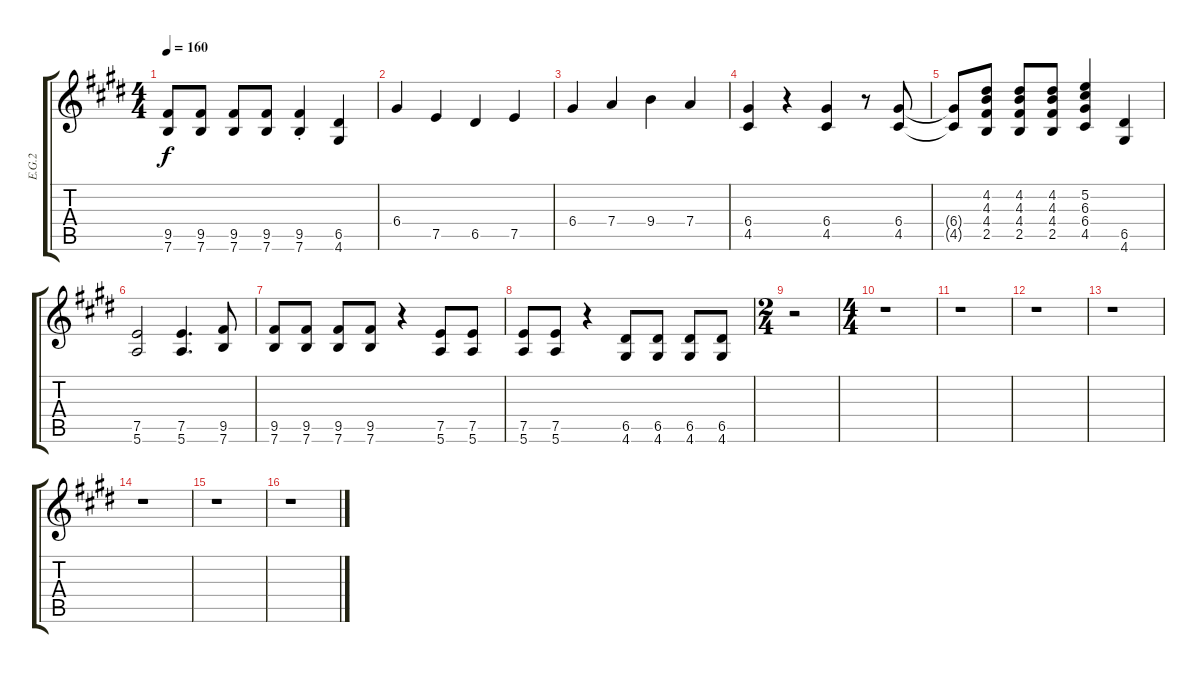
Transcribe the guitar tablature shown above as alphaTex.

\track ("E.G.2" "E.G.2") {instrument distortionguitar}
\staff {score tabs}
\tuning (E4 B3 G3 D3 A2 E2) {hide}
\ts (4 4)
\tempo 160
\clef g2
\ks e
(9.5 7.6).8{dy f} (9.5 7.6).8 (9.5 7.6).8 (9.5 7.6).8 (9.5{st} 7.6).4 (6.5 4.6).4 |
6.4.4 7.5.4 6.5.4 7.5.4 |
6.4.4 7.4.4 9.4.4 7.4.4 |
(6.4 4.5).4 r.4 (6.4 4.5).4 r.8 (6.4 4.5).8 |
(6.4{t} 4.5{t}).8 (4.2 4.3 4.4 2.5).8 (4.2 4.3 4.4 2.5).8 (4.2 4.3 4.4 2.5).8 (5.2 6.3 6.4 4.5).4 (6.5 4.6).4 |
(7.5 5.6).2 (7.5 5.6).4{d} (9.5 7.6).8 |
(9.5 7.6).8 (9.5 7.6).8 (9.5 7.6).8 (9.5 7.6).8 r.4 (7.5 5.6).8 (7.5 5.6).8 |
(7.5 5.6).8 (7.5 5.6).8 r.4 (6.5 4.6).8 (6.5 4.6).8 (6.5 4.6).8 (6.5 4.6).8 |
\ts (2 4)
r.2 |
\ts (4 4)
r.1 |
r.1 |
r.1 |
r.1 |
r.1 |
r.1 |
r.1
